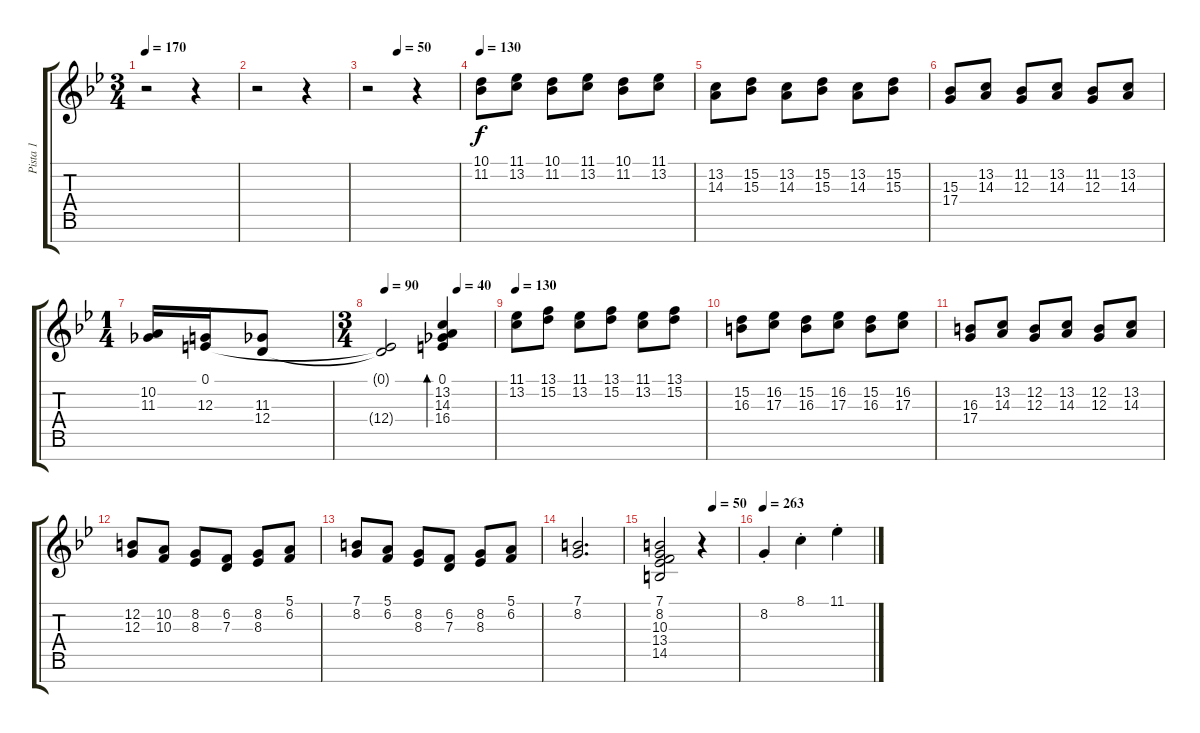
\track ("Pista 1" "Pista 1") {instrument acousticgrandpiano}
\staff {score tabs}
\tuning (E4 B3 G3 D3 A2 E2 B1) {hide}
\ts (3 4)
\tempo 170
\clef g2
\ks bb
r.2{dy f} r.4 |
r.2 r.4 |
\tempo (50 0.3333333333333333)
r.2 r.4 |
\tempo 130
(10.1 11.2).8 (11.1 13.2).8 (10.1 11.2).8 (11.1 13.2).8 (10.1 11.2).8 (11.1 13.2).8 |
(13.2 14.3).8 (15.2 15.3).8 (13.2 14.3).8 (15.2 15.3).8 (13.2 14.3).8 (15.2 15.3).8 |
(15.3 17.4).8 (13.2 14.3).8 (11.2 12.3).8 (13.2 14.3).8 (11.2 12.3).8 (13.2 14.3).8 |
\ts (1 4)
(10.2 11.3).16 (0.1 12.3).16 (11.3 12.4).8 |
\ts (3 4)
\tempo (40 0.6666666666666666)
\tempo 90
(0.1{t} 12.4{t}).2 (0.1 13.2 14.3 16.4).4{bd 240} |
\tempo 130
(11.1 13.2).8 (13.1 15.2).8 (11.1 13.2).8 (13.1 15.2).8 (11.1 13.2).8 (13.1 15.2).8 |
(15.2 16.3).8 (16.2 17.3).8 (15.2 16.3).8 (16.2 17.3).8 (15.2 16.3).8 (16.2 17.3).8 |
(16.3 17.4).8 (13.2 14.3).8 (12.2 12.3).8 (13.2 14.3).8 (12.2 12.3).8 (13.2 14.3).8 |
(12.2 12.3).8 (10.2 10.3).8 (8.2 8.3).8 (6.2 7.3).8 (8.2 8.3).8 (5.1 6.2).8 |
(7.1 8.2).8 (5.1 6.2).8 (8.2 8.3).8 (6.2 7.3).8 (8.2 8.3).8 (5.1 6.2).8 |
(7.1 8.2).2{d} |
\tempo (50 0.6666666666666666)
(7.1 8.2 10.3 13.4 14.5).2 r.4 |
\tempo 263
8.2{st}.4 8.1{st}.4 11.1{st}.4
